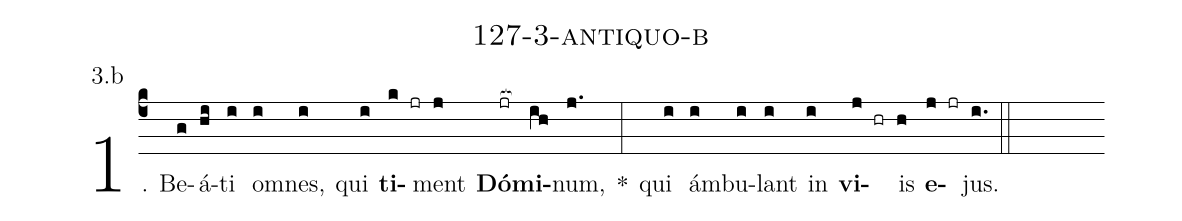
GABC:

name: 127-3-antiquo-b;
annotation: 3.b;
%%
(c4)1. Be(g)á(hi)ti(i) om(i)nes,(i) qui(i) <b>ti</b>(k jr)ment(j) <b>Dó</b>(jr[ocb:1{])<b>mi</b>(ih[ocb:0}])num,(j.) *(:) qui(i) ám(i)bu(i)lant(i) in(i) <b>vi</b>(j hr)is(h) <b>e</b>(j jr)jus.(i.) (::)
